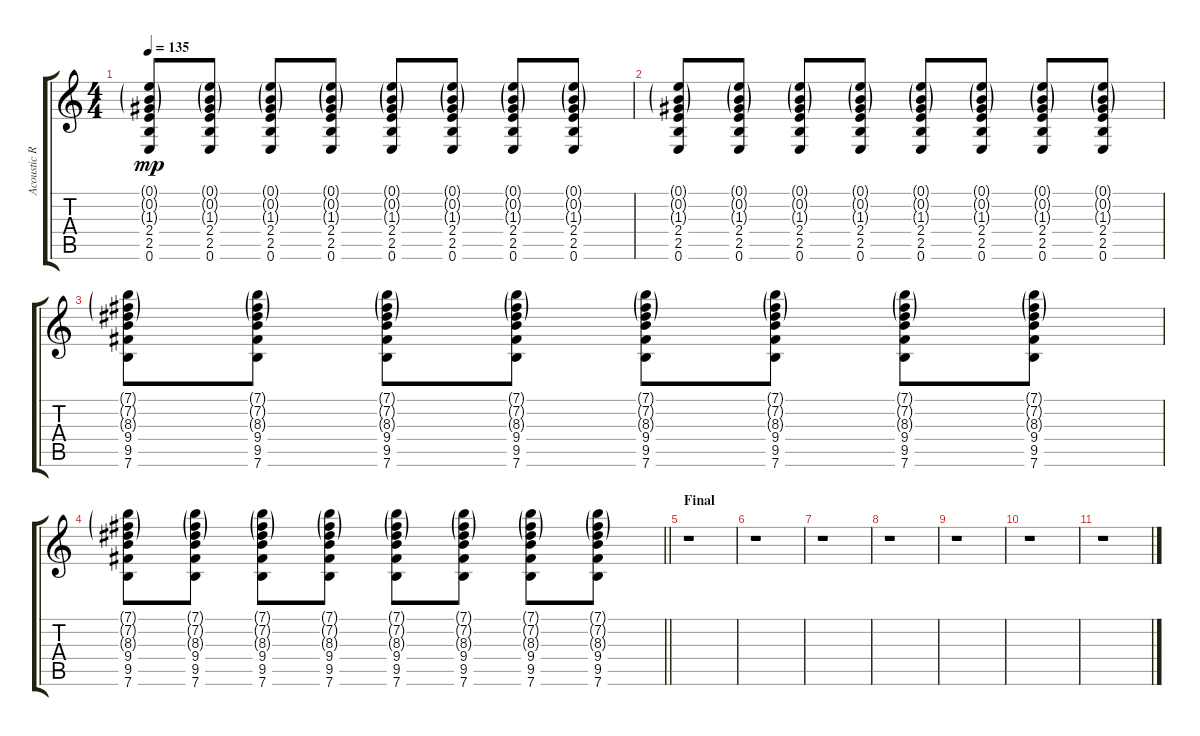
\track ("Acoustic Rythm" "Acoustic R") {instrument acousticguitarsteel}
\staff {score tabs}
\tuning (E4 B3 G3 D3 A2 E2) {hide}
\ts (4 4)
\tempo 135
\clef g2
\ks c
(0.1{g} 0.2{g} 1.3{g} 2.4 2.5 0.6).8{dy mp} (0.1{g} 0.2{g} 1.3{g} 2.4 2.5 0.6).8 (0.1{g} 0.2{g} 1.3{g} 2.4 2.5 0.6).8 (0.1{g} 0.2{g} 1.3{g} 2.4 2.5 0.6).8 (0.1{g} 0.2{g} 1.3{g} 2.4 2.5 0.6).8 (0.1{g} 0.2{g} 1.3{g} 2.4 2.5 0.6).8 (0.1{g} 0.2{g} 1.3{g} 2.4 2.5 0.6).8 (0.1{g} 0.2{g} 1.3{g} 2.4 2.5 0.6).8 |
(0.1{g} 0.2{g} 1.3{g} 2.4 2.5 0.6).8 (0.1{g} 0.2{g} 1.3{g} 2.4 2.5 0.6).8 (0.1{g} 0.2{g} 1.3{g} 2.4 2.5 0.6).8 (0.1{g} 0.2{g} 1.3{g} 2.4 2.5 0.6).8 (0.1{g} 0.2{g} 1.3{g} 2.4 2.5 0.6).8 (0.1{g} 0.2{g} 1.3{g} 2.4 2.5 0.6).8 (0.1{g} 0.2{g} 1.3{g} 2.4 2.5 0.6).8 (0.1{g} 0.2{g} 1.3{g} 2.4 2.5 0.6).8 |
(7.1{g} 7.2{g} 8.3{g} 9.4 9.5 7.6).8 (7.1{g} 7.2{g} 8.3{g} 9.4 9.5 7.6).8 (7.1{g} 7.2{g} 8.3{g} 9.4 9.5 7.6).8 (7.1{g} 7.2{g} 8.3{g} 9.4 9.5 7.6).8 (7.1{g} 7.2{g} 8.3{g} 9.4 9.5 7.6).8 (7.1{g} 7.2{g} 8.3{g} 9.4 9.5 7.6).8 (7.1{g} 7.2{g} 8.3{g} 9.4 9.5 7.6).8 (7.1{g} 7.2{g} 8.3{g} 9.4 9.5 7.6).8 |
\barLineRight lightlight
(7.1{g} 7.2{g} 8.3{g} 9.4 9.5 7.6).8 (7.1{g} 7.2{g} 8.3{g} 9.4 9.5 7.6).8 (7.1{g} 7.2{g} 8.3{g} 9.4 9.5 7.6).8 (7.1{g} 7.2{g} 8.3{g} 9.4 9.5 7.6).8 (7.1{g} 7.2{g} 8.3{g} 9.4 9.5 7.6).8 (7.1{g} 7.2{g} 8.3{g} 9.4 9.5 7.6).8 (7.1{g} 7.2{g} 8.3{g} 9.4 9.5 7.6).8 (7.1{g} 7.2{g} 8.3{g} 9.4 9.5 7.6).8 |
\section ("" "Final")
r.1 |
r.1 |
r.1 |
r.1 |
r.1 |
r.1 |
r.1
